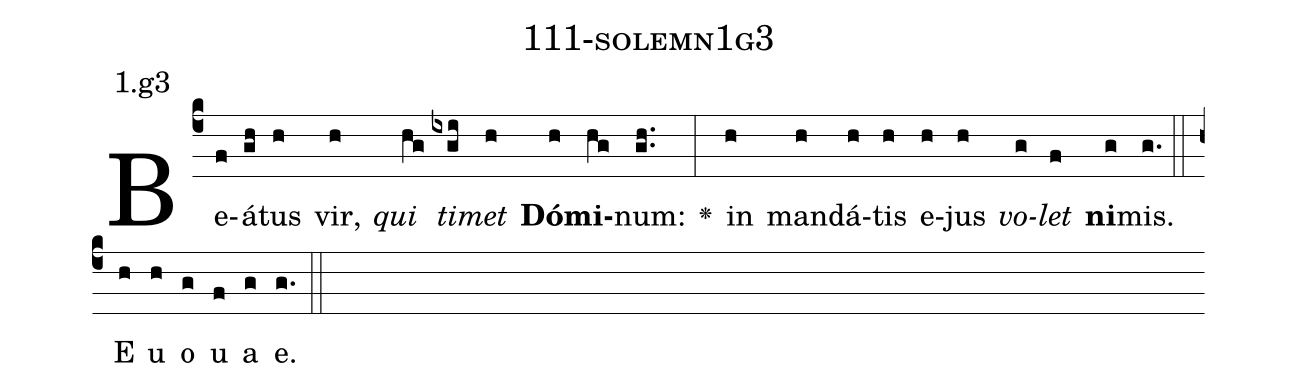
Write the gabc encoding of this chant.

name: 111-solemn1g3;
annotation: 1.g3;
%%
(c4)Be(f)á(gh)tus(h) vir,(h) <i>qui</i>(hg) <i>ti</i>(ixgi)<i>met</i>(h) <b>Dó</b>(h)<b>mi</b>(hg)num:(gh..) <v>\greheightstar</v>(:) in(h) man(h)dá(h)tis(h) e(h)jus(h) <i>vo</i>(g)<i>let</i>(f) <b>ni</b>(g)mis.(g.) (::) E(h) u(h) o(g) u(f) a(g) e.(g.) (::)
